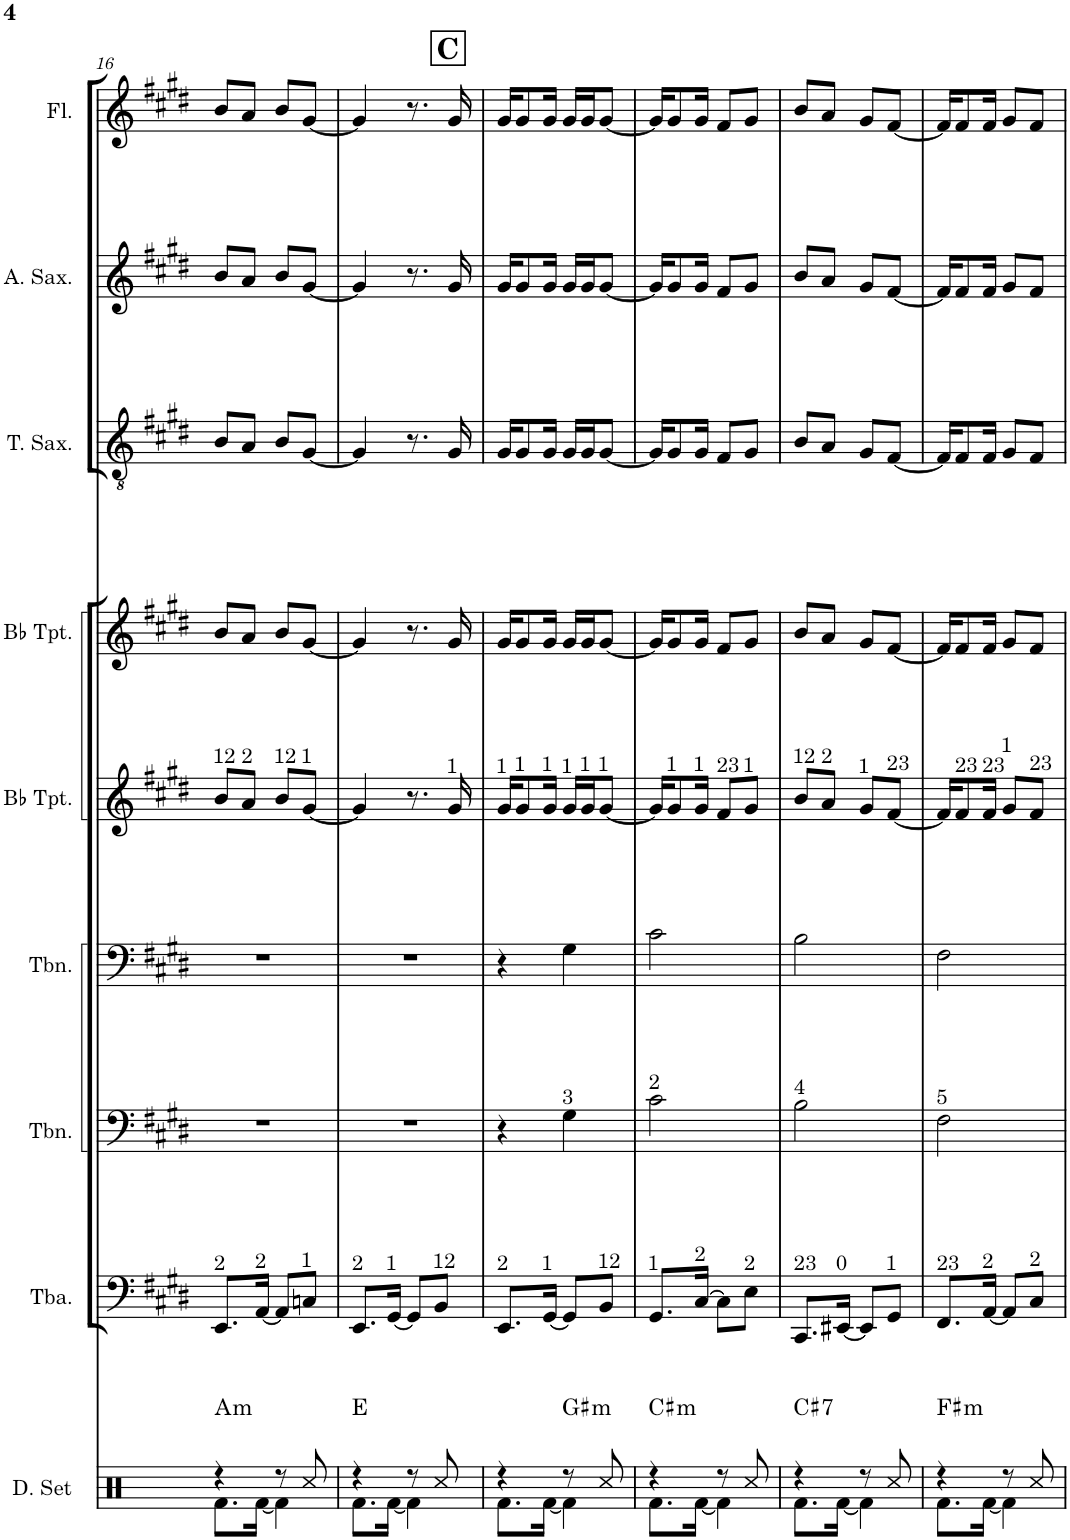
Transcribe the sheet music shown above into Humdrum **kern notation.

**kern	**harte	**kern	**kern	**kern	**kern	**kern	**kern	**kern	**kern
*part9	*part9	*part8	*part7	*part6	*part5	*part4	*part3	*part2	*part1
*staff9	*	*staff8	*staff7	*staff6	*staff5	*staff4	*staff3	*staff2	*staff1
*I"Drumset	*	*I"Tuba	*I"Trombone	*I"Trombone	*I"Bb Trumpet	*I"Bb Trumpet	*I"Tenor Saxophone	*I"Alto Saxophone	*I"Flute
*I'D. Set	*	*I'Tba.	*I'Tbn.	*I'Tbn.	*I'Bb Tpt.	*I'Bb Tpt.	*I'T. Sax.	*I'A. Sax.	*I'Fl.
!!LO:PB:g=z
*clefX	*	*clefF4	*clefF4	*clefF4	*clefG2	*clefG2	*clefGv2	*clefG2	*clefG2
*	*	*	*	*	*ITrd1c2	*ITrd1c2	*ITrd8c14	*ITrd5c9	*
*k[]	*	*k[f#c#g#d#]	*k[f#c#g#d#]	*k[f#c#g#d#]	*k[f#c#g#d#]	*k[f#c#g#d#]	*k[f#c#g#d#]	*k[f#c#g#d#]	*k[f#c#g#d#]
*M2/4	*	*M2/4	*M2/4	*M2/4	*M2/4	*M2/4	*M2/4	*M2/4	*M2/4
=16	=16	=16	=16	=16	=16	=16	=16	=16	=16
*^	*	*	*	*	*	*	*	*	*
!	!	!	!	!	!	!LO:TX:a:t=12	!	!	!	!
!	!	!LO:H:kt=m	!LO:TX:a:t=2	!	!	!	!	!	!	!
4r	8.Rf\L	A:min	8.EE/L	2r	2r	8b/L	8b/L	8B/L	8b/L	8b/L
!	!	!	!	!	!	!LO:TX:a:t=2	!	!	!	!
.	.	.	.	.	.	8a/J	8a/J	8A/J	8a/J	8a/J
!	!	!	!LO:TX:a:t=2	!	!	!	!	!	!	!
.	[16Rf\Jk	.	[16AA/Jk	.	.	.	.	.	.	.
!	!	!	!	!	!	!LO:TX:a:t=12	!	!	!	!
8r	4Rf\]	.	8AA/L]	.	.	8b/L	8b/L	8B/L	8b/L	8b/L
!	!	!	!	!	!	!LO:TX:a:t=1	!	!	!	!
!	!	!	!LO:TX:a:t=1	!	!	!	!	!	!	!
8Rcc/	.	.	8Cn/J	.	.	[8g#/J	[8g#/J	[8G#/J	[8g#/J	[8g#/J
!!LO:REH:place=s1:a:B:cj:fs=14:t=C:qo=1.75
=17	=17	=17	=17	=17	=17	=17	=17	=17	=17	=17
!	!	!	!LO:TX:a:t=2	!	!	!	!	!	!	!
4r	8.Rf\L	E:maj	8.EE/L	2r	2r	4g#/]	4g#/]	4G#/]	4g#/]	4g#/]
!	!	!	!LO:TX:a:t=1	!	!	!	!	!	!	!
.	[16Rf\Jk	.	[16GG#/Jk	.	.	.	.	.	.	.
8r	4Rf\]	.	8GG#/L]	.	.	8.r	8.r	8.r	8.r	8.r
!	!	!	!LO:TX:a:t=12	!	!	!	!	!	!	!
8Rcc/	.	.	8BB/J	.	.	.	.	.	.	.
!	!	!	!	!	!	!LO:TX:a:t=1	!	!	!	!
.	.	.	.	.	.	16g#/	16g#/	16G#/	16g#/	16g#/
=18	=18	=18	=18	=18	=18	=18	=18	=18	=18	=18
!	!	!	!	!	!	!LO:TX:a:t=1	!	!	!	!
!	!	!	!LO:TX:a:t=2	!	!	!	!	!	!	!
4r	8.Rf\L	.	8.EE/L	4r	4r	16g#/KL	16g#/KL	16G#/KL	16g#/KL	16g#/KL
!	!	!	!	!	!	!LO:TX:a:t=1	!	!	!	!
.	.	.	.	.	.	8g#/	8g#/	8G#/	8g#/	8g#/
!	!	!	!	!	!	!LO:TX:a:t=1	!	!	!	!
!	!	!	!LO:TX:a:t=1	!	!	!	!	!	!	!
.	[16Rf\Jk	.	[16GG#/Jk	.	.	16g#/Jk	16g#/Jk	16G#/Jk	16g#/Jk	16g#/Jk
!	!	!	!	!	!	!LO:TX:a:t=1	!	!	!	!
!	!	!LO:H:kt=m	!	!LO:TX:a:t=3	!	!	!	!	!	!
8r	4Rf\]	G#:min	8GG#/L]	4G#\	4G#\	16g#/LL	16g#/LL	16G#/LL	16g#/LL	16g#/LL
!	!	!	!	!	!	!LO:TX:a:t=1	!	!	!	!
.	.	.	.	.	.	16g#/J	16g#/J	16G#/J	16g#/J	16g#/J
!	!	!	!	!	!	!LO:TX:a:t=1	!	!	!	!
!	!	!	!LO:TX:a:t=12	!	!	!	!	!	!	!
8Rcc/	.	.	8BB/J	.	.	[8g#/J	[8g#/J	[8G#/J	[8g#/J	[8g#/J
=19	=19	=19	=19	=19	=19	=19	=19	=19	=19	=19
!	!	!	!	!LO:TX:a:t=2	!	!	!	!	!	!
!	!	!LO:H:kt=m	!LO:TX:a:t=1	!	!	!	!	!	!	!
4r	8.Rf\L	C#:min	8.GG#/L	2c#\	2c#\	16g#/KL]	16g#/KL]	16G#/KL]	16g#/KL]	16g#/KL]
!	!	!	!	!	!	!LO:TX:a:t=1	!	!	!	!
.	.	.	.	.	.	8g#/	8g#/	8G#/	8g#/	8g#/
!	!	!	!	!	!	!LO:TX:a:t=1	!	!	!	!
!	!	!	!LO:TX:a:t=2	!	!	!	!	!	!	!
.	[16Rf\Jk	.	[16C#/Jk	.	.	16g#/Jk	16g#/Jk	16G#/Jk	16g#/Jk	16g#/Jk
!	!	!	!	!	!	!LO:TX:a:t=23	!	!	!	!
8r	4Rf\]	.	8C#\L]	.	.	8f#/L	8f#/L	8F#/L	8f#/L	8f#/L
!	!	!	!	!	!	!LO:TX:a:t=1	!	!	!	!
!	!	!	!LO:TX:a:t=2	!	!	!	!	!	!	!
8Rcc/	.	.	8E\J	.	.	8g#/J	8g#/J	8G#/J	8g#/J	8g#/J
=20	=20	=20	=20	=20	=20	=20	=20	=20	=20	=20
!	!	!	!	!	!	!LO:TX:a:t=12	!	!	!	!
!	!	!	!	!LO:TX:a:t=4	!	!	!	!	!	!
!	!	!LO:H:kt=7	!LO:TX:a:t=23	!	!	!	!	!	!	!
4r	8.Rf\L	C#:7	8.CC#/L	2B\	2B\	8b/L	8b/L	8B/L	8b/L	8b/L
!	!	!	!	!	!	!LO:TX:a:t=2	!	!	!	!
.	.	.	.	.	.	8a/J	8a/J	8A/J	8a/J	8a/J
!	!	!	!LO:TX:a:t=0	!	!	!	!	!	!	!
.	[16Rf\Jk	.	[16EE#X/Jk	.	.	.	.	.	.	.
!	!	!	!	!	!	!LO:TX:a:t=1	!	!	!	!
8r	4Rf\]	.	8EE#/L]	.	.	8g#/L	8g#/L	8G#/L	8g#/L	8g#/L
!	!	!	!	!	!	!LO:TX:a:t=23	!	!	!	!
!	!	!	!LO:TX:a:t=1	!	!	!	!	!	!	!
8Rcc/	.	.	8GG#/J	.	.	[8f#/J	[8f#/J	[8F#/J	[8f#/J	[8f#/J
=21	=21	=21	=21	=21	=21	=21	=21	=21	=21	=21
!	!	!	!	!LO:TX:a:t=5	!	!	!	!	!	!
!	!	!LO:H:kt=m	!LO:TX:a:t=23	!	!	!	!	!	!	!
4r	8.Rf\L	F#:min	8.FF#/L	2F#\	2F#\	16f#/KL]	16f#/KL]	16F#/KL]	16f#/KL]	16f#/KL]
!	!	!	!	!	!	!LO:TX:a:t=23	!	!	!	!
.	.	.	.	.	.	8f#/	8f#/	8F#/	8f#/	8f#/
!	!	!	!	!	!	!LO:TX:a:t=23	!	!	!	!
!	!	!	!LO:TX:a:t=2	!	!	!	!	!	!	!
.	[16Rf\Jk	.	[16AA/Jk	.	.	16f#/Jk	16f#/Jk	16F#/Jk	16f#/Jk	16f#/Jk
!	!	!	!	!	!	!LO:TX:a:t=1	!	!	!	!
8r	4Rf\]	.	8AA/L]	.	.	8g#/L	8g#/L	8G#/L	8g#/L	8g#/L
!	!	!	!	!	!	!LO:TX:a:t=23	!	!	!	!
!	!	!	!LO:TX:a:t=2	!	!	!	!	!	!	!
8Rcc/	.	.	8C#/J	.	.	8f#/J	8f#/J	8F#/J	8f#/J	8f#/J
*v	*v	*	*	*	*	*	*	*	*	*
=	=	=	=	=	=	=	=	=	=
*-	*-	*-	*-	*-	*-	*-	*-	*-	*-
